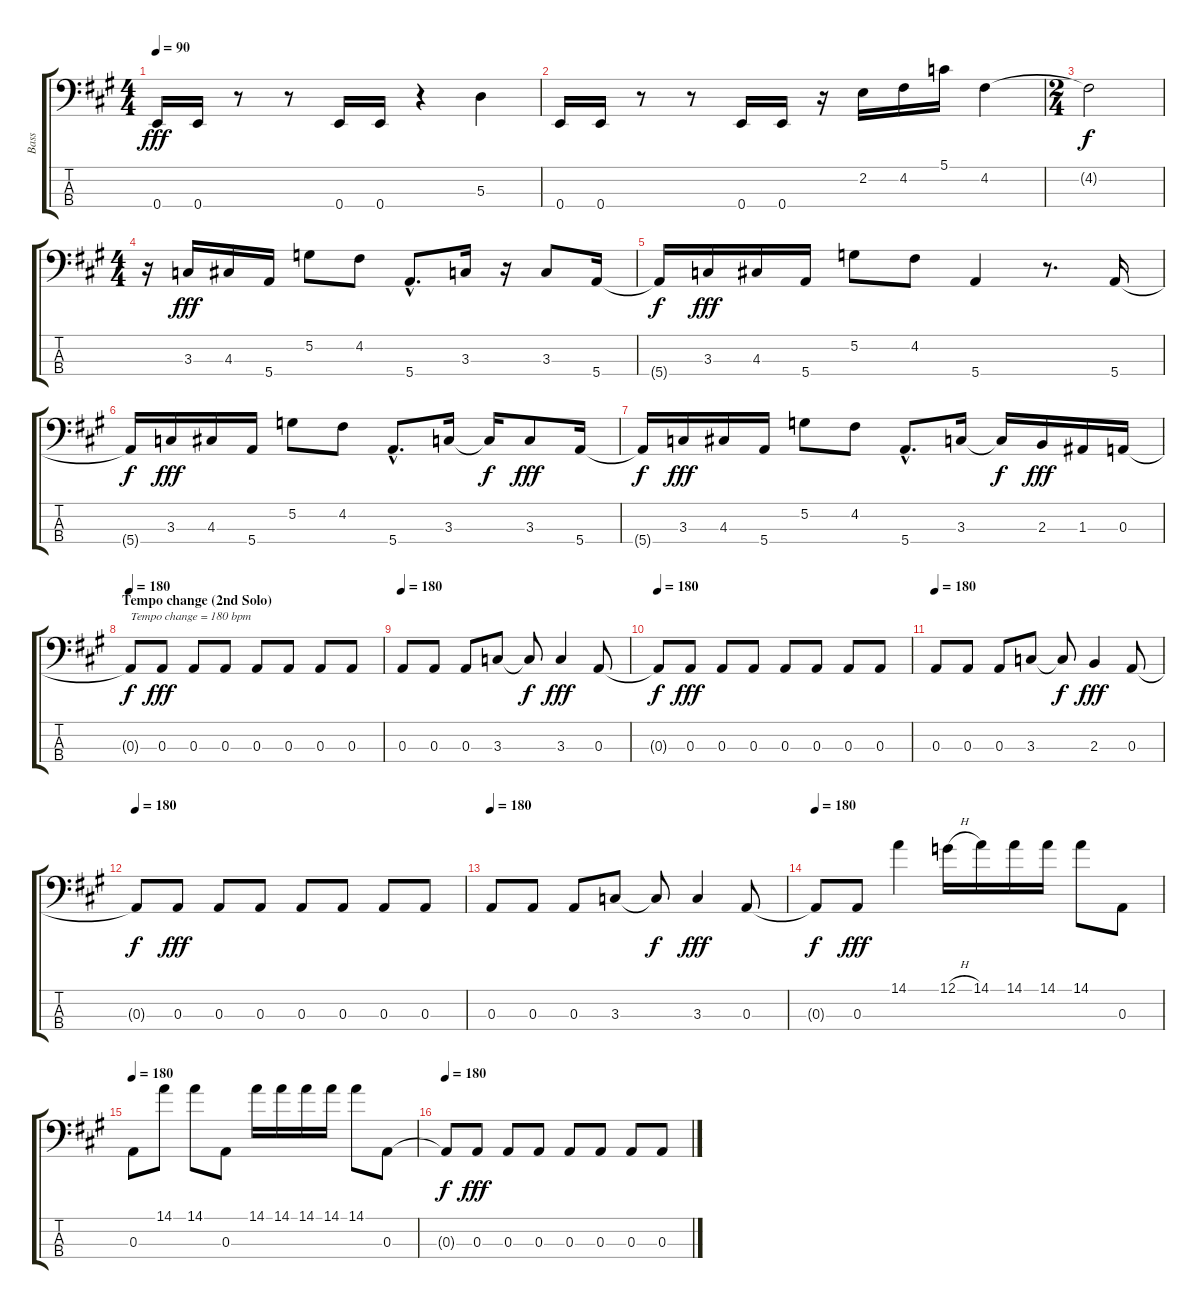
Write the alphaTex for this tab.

\track ("Bass" "Bass") {instrument electricbasspick}
\staff {score tabs}
\tuning (G2 D2 A1 E1) {hide}
\ts (4 4)
\tempo 90
\clef f4
\ks a
0.4.16{dy fff} 0.4.16 r.8 r.8 0.4.16 0.4.16 r.4 5.3.4 |
0.4.16 0.4.16 r.8 r.8 0.4.16 0.4.16 r.16 2.2.16 4.2.16 5.1.16 4.2.4 |
\ts (2 4)
4.2{t}.2{dy f} |
\ts (4 4)
r.16 3.3.16{dy fff} 4.3.16 5.4.16 5.2.8 4.2.8 5.4{hac}.8{d} 3.3.16 r.16 3.3.8 5.4.16 |
5.4{t}.16{dy f} 3.3.16{dy fff} 4.3.16 5.4.16 5.2.8 4.2.8 5.4.4 r.8{d} 5.4.16 |
5.4{t}.16{dy f} 3.3.16{dy fff} 4.3.16 5.4.16 5.2.8 4.2.8 5.4{hac}.8{d} 3.3.16 3.3{t}.16{dy f} 3.3.8{dy fff} 5.4.16 |
5.4{t}.16{dy f} 3.3.16{dy fff} 4.3.16 5.4.16 5.2.8 4.2.8 5.4{hac}.8{d} 3.3.16 3.3{t}.16{dy f} 2.3.16{dy fff} 1.3.16 0.3.16 |
\section ("" "Tempo change (2nd Solo)")
\tempo 180
0.3{t}.8{txt "Tempo change = 180 bpm" dy f} 0.3.8{dy fff} 0.3.8 0.3.8 0.3.8 0.3.8 0.3.8 0.3.8 |
\tempo 180
0.3.8 0.3.8 0.3.8 3.3.8 3.3{t}.8{dy f} 3.3.4{dy fff} 0.3.8 |
\tempo 180
0.3{t}.8{dy f} 0.3.8{dy fff} 0.3.8 0.3.8 0.3.8 0.3.8 0.3.8 0.3.8 |
\tempo 180
0.3.8 0.3.8 0.3.8 3.3.8 3.3{t}.8{dy f} 2.3.4{dy fff} 0.3.8 |
\tempo 180
0.3{t}.8{dy f} 0.3.8{dy fff} 0.3.8 0.3.8 0.3.8 0.3.8 0.3.8 0.3.8 |
\tempo 180
0.3.8 0.3.8 0.3.8 3.3.8 3.3{t}.8{dy f} 3.3.4{dy fff} 0.3.8 |
\tempo 180
0.3{t}.8{dy f} 0.3.8{dy fff} 14.1.4 12.1{h}.16 14.1.16 14.1.16 14.1.16 14.1.8 0.3.8 |
\tempo 180
0.3.8 14.1.8 14.1.8 0.3.8 14.1.16 14.1.16 14.1.16 14.1.16 14.1.8 0.3.8 |
\tempo 180
0.3{t}.8{dy f} 0.3.8{dy fff} 0.3.8 0.3.8 0.3.8 0.3.8 0.3.8 0.3.8
